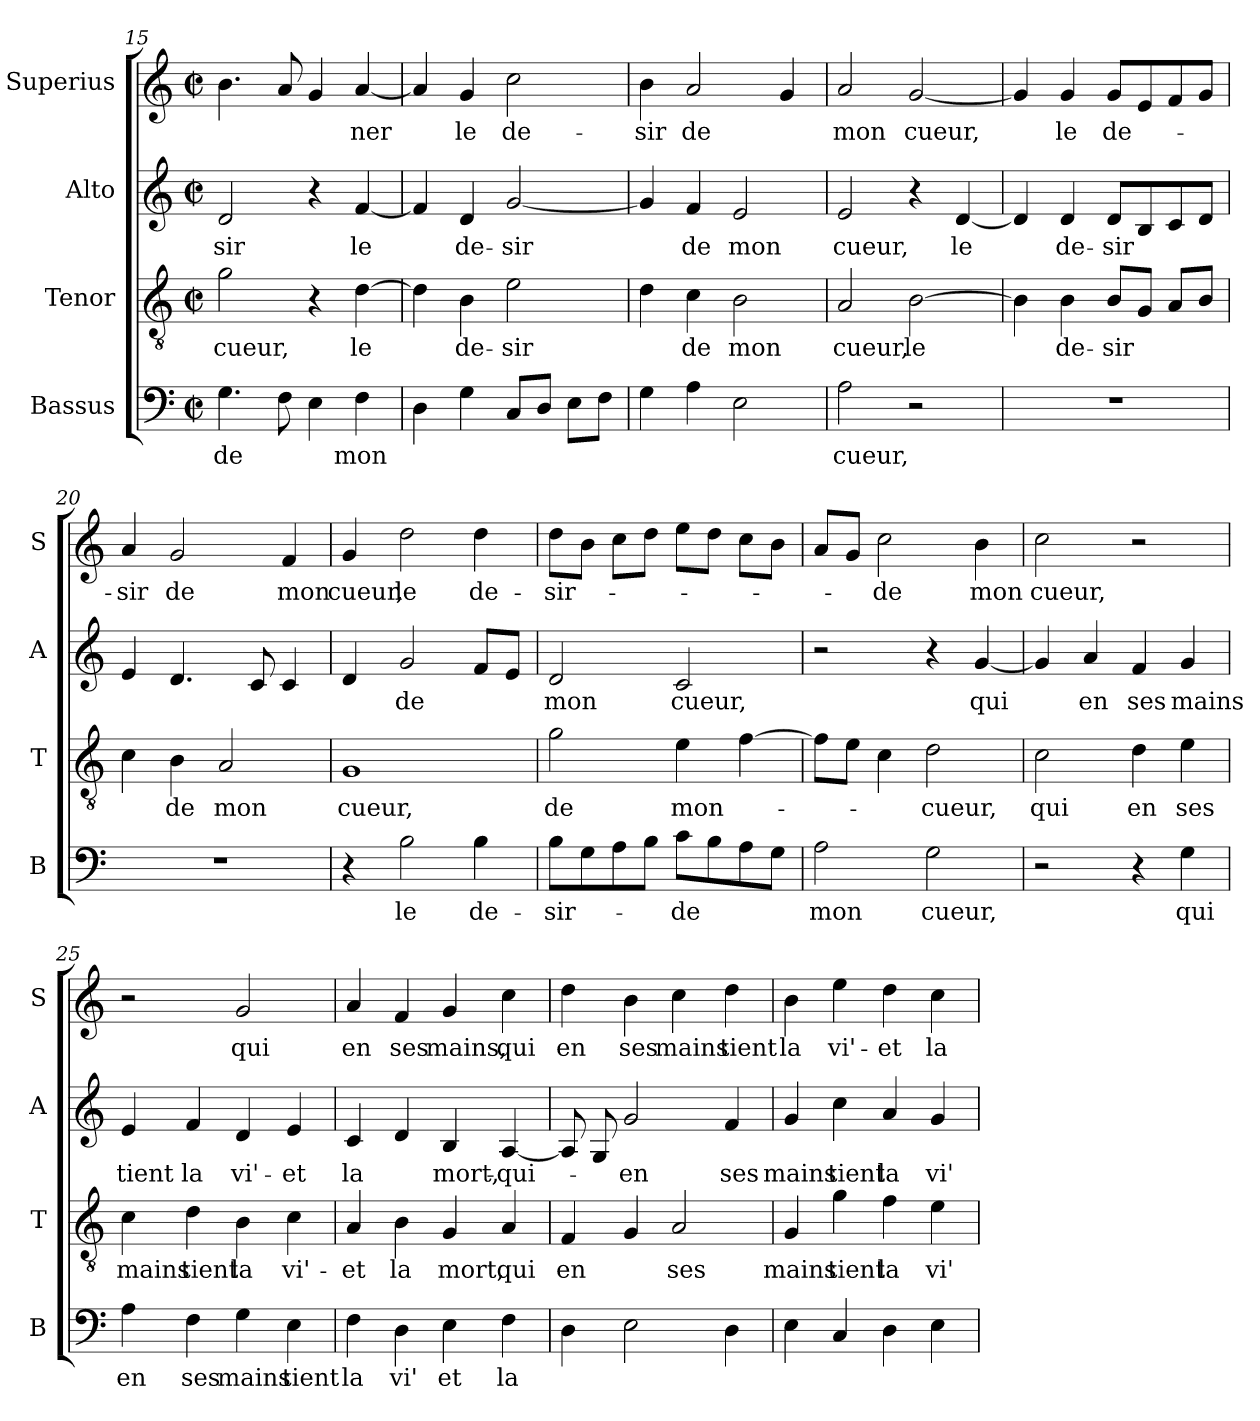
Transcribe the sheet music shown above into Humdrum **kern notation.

**kern	**text	**kern	**text	**kern	**text	**kern	**text
*part4	*part4	*part3	*part3	*part2	*part2	*part1	*part1
*staff4	*staff4	*staff3	*staff3	*staff2	*staff2	*staff1	*staff1
*I"Bassus	*	*I"Tenor	*	*I"Alto	*	*I"Superius	*
*I'B	*	*I'T	*	*I'A	*	*I'S	*
*clefF4	*	*clefGv2	*	*clefG2	*	*clefG2	*
*k[]	*	*k[]	*	*k[]	*	*k[]	*
*C:	*	*C:	*	*C:	*	*C:	*
*M2/2	*	*M2/2	*	*M2/2	*	*M2/2	*
*met(c|)	*	*met(c|)	*	*met(c|)	*	*met(c|)	*
=15	=15	=15	=15	=15	=15	=15	=15
4.G\	de	2g\	-cueur,	2d/	-sir	4.b\	.
8F\	.	.	.	.	.	8a/	.
4E\	.	4r	.	4r	.	4g/	.
4F\	mon	[4d\	le	[4f/	le	[4a/	-ner
!!LO:PB:g=z
=16	=16	=16	=16	=16	=16	=16	=16
4D\	.	4d\]	.	4f/]	.	4a/]	.
4G\	.	4B\	de-	4d/	de-	4g/	le
8C/L	.	2e\	-sir	[2g/	-sir	2cc\	de-
8D/J	.	.	.	.	.	.	.
8E\L	.	.	.	.	.	.	.
8F\J	.	.	.	.	.	.	.
=17	=17	=17	=17	=17	=17	=17	=17
4G\	.	4d\	.	4g/]	.	4b\	-sir
4A\	.	4c\	de	4f/	de	2a/	de
2E\	.	2B\	mon	2e/	mon	.	.
.	.	.	.	.	.	4g/	.
=18	=18	=18	=18	=18	=18	=18	=18
2A\	cueur,	2A/	cueur,	2e/	cueur,	2a/	mon
2r	.	[2B\	le	4r	.	[2g/	cueur,
.	.	.	.	[4d/	le	.	.
=19	=19	=19	=19	=19	=19	=19	=19
1r	.	4B\]	.	4d/]	.	4g/]	.
.	.	4B\	de-	4d/	de-	4g/	le
.	.	8B/L	-sir	8d/L	-sir	8g/L	de-
.	.	8G/J	.	8B/	.	8e/	.
.	.	8A/L	.	8c/	.	8f/	.
.	.	8B/J	.	8d/J	.	8g/J	.
=20	=20	=20	=20	=20	=20	=20	=20
1r	.	4c\	.	4e/	.	4a/	-sir
.	.	4B\	de	4.d/	.	2g/	de
.	.	2A/	mon	.	.	.	.
.	.	.	.	8c/	.	.	.
.	.	.	.	4c/	.	4f/	mon
!!LO:LB:g=z
=21	=21	=21	=21	=21	=21	=21	=21
4r	.	1G	cueur,	4d/	.	4g/	cueur,
2B\	le	.	.	2g/	de	2dd\	le
4B\	de-	.	.	8f/L	.	4dd\	de-
.	.	.	.	8e/J	.	.	.
=22	=22	=22	=22	=22	=22	=22	=22
8B\L	-sir-	2g\	de	2d/	mon	8dd\L	-sir-
8G\	.	.	.	.	.	8b\J	.
8A\	.	.	.	.	.	8cc\L	.
8B\J	.	.	.	.	.	8dd\J	.
8c\L	-de	4e\	mon-	2c/	cueur,	8ee\L	.
8B\	.	.	.	.	.	8dd\J	.
8A\	.	[4f\	.	.	.	8cc\L	.
8G\J	.	.	.	.	.	8b\J	.
=23	=23	=23	=23	=23	=23	=23	=23
2A\	mon	8f\L]	.	2r	.	8a/L	.
.	.	8e\J	.	.	.	8g/J	.
.	.	4c\	.	.	.	2cc\	-de
2G\	cueur,	2d\	-cueur,	4r	.	.	.
.	.	.	.	[4g/	qui	4b\	mon
=24	=24	=24	=24	=24	=24	=24	=24
2r	.	2c\	qui	4g/]	.	2cc\	cueur,
.	.	.	.	4a/	en	.	.
4r	.	4d\	en	4f/	ses	2r	.
4G\	qui	4e\	ses	4g/	mains	.	.
=25	=25	=25	=25	=25	=25	=25	=25
4A\	en	4c\	mains	4e/	tient	2r	.
4F\	ses	4d\	tient	4f/	la	.	.
4G\	mains	4B\	la	4d/	vi'-	2g/	qui
4E\	tient	4c\	vi'-	4e/	-et	.	.
!!LO:LB:g=z
=26	=26	=26	=26	=26	=26	=26	=26
4F\	la	4A/	-et	4c/	la	4a/	en
4D\	vi'	4B\	la	4d/	.	4f/	ses
4E\	et	4G/	mort,	4B/	mort,-	4g/	mains,
4F\	la	4A/	qui	[4A/	-qui-	4cc\	qui
=27	=27	=27	=27	=27	=27	=27	=27
4D\	.	4F/	en	8A/]	.	4dd\	en
.	.	.	.	8G/	.	.	.
2E\	.	4G/	.	2g/	-en	4b\	ses
.	.	2A/	ses	.	.	4cc\	mains
4D\	.	.	.	4f/	ses	4dd\	tient
=28	=28	=28	=28	=28	=28	=28	=28
4E\	.	4G/	mains	4g/	mains	4b\	la
4C/	.	4g\	tient	4cc\	tient	4ee\	vi'-
4D\	.	4f\	la	4a/	la	4dd\	-et
4E\	.	4e\	vi'	4g/	vi'	4cc\	la
=	=	=	=	=	=	=	=
*-	*-	*-	*-	*-	*-	*-	*-
